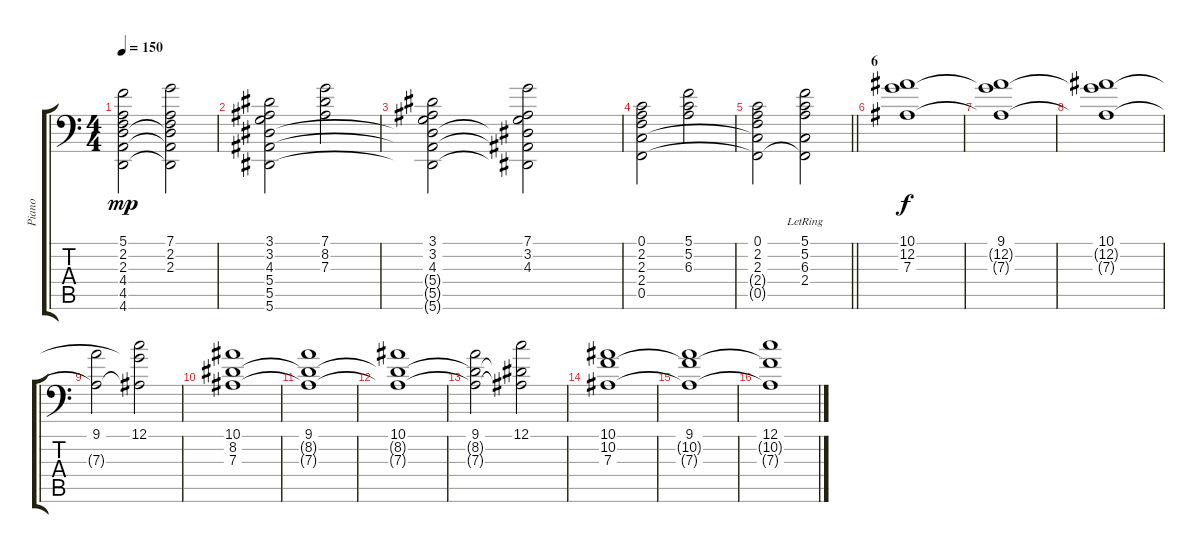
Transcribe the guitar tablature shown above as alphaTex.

\track ("Piano" "Piano") {instrument acousticgrandpiano}
\staff {score tabs}
\tuning (C4 G3 Eb3 Bb2 F2 Bb1) {hide}
\ts (4 4)
\tempo 150
\clef f4
\ks c
(5.1 2.2 2.3 4.4{t} 4.5{t} 4.6{t}).2{dy mp} (7.1 2.2 2.3 4.4{t} 4.5{t} 4.6{t}).2 |
(3.1 3.2 4.3 5.4 5.5 5.6).2 (7.1 8.2 7.3).2 |
(3.1 3.2 4.3 5.4{t} 5.5{t} 5.6{t}).2 (7.1 3.2 4.3 5.4{t} 5.5{t} 5.6{t}).2 |
(0.1 2.2 2.3 2.4 0.5).2 (5.1 5.2 6.3).2 |
\barLineRight lightlight
(0.1 2.2 2.3 2.4{t} 0.5{t}).2 (5.1{lr} 5.2 6.3{lr} 2.4{lr} 0.5{t}).2 |
\section ("" "6")
(10.1 12.2 7.3).1{dy f} |
(9.1 12.2{t} 7.3{t}).1 |
(10.1 12.2{t} 7.3{t}).1 |
(9.1 7.3{t}).2 (12.1 12.2{t} 7.3{t}).2 |
(10.1 8.2 7.3).1 |
(9.1 8.2{t} 7.3{t}).1 |
(10.1 8.2{t} 7.3{t}).1 |
(9.1 8.2{t} 7.3{t}).2 (12.1 8.2{t} 7.3{t}).2 |
(10.1 10.2 7.3).1 |
(9.1 10.2{t} 7.3{t}).1 |
(12.1 10.2{t} 7.3{t}).1
